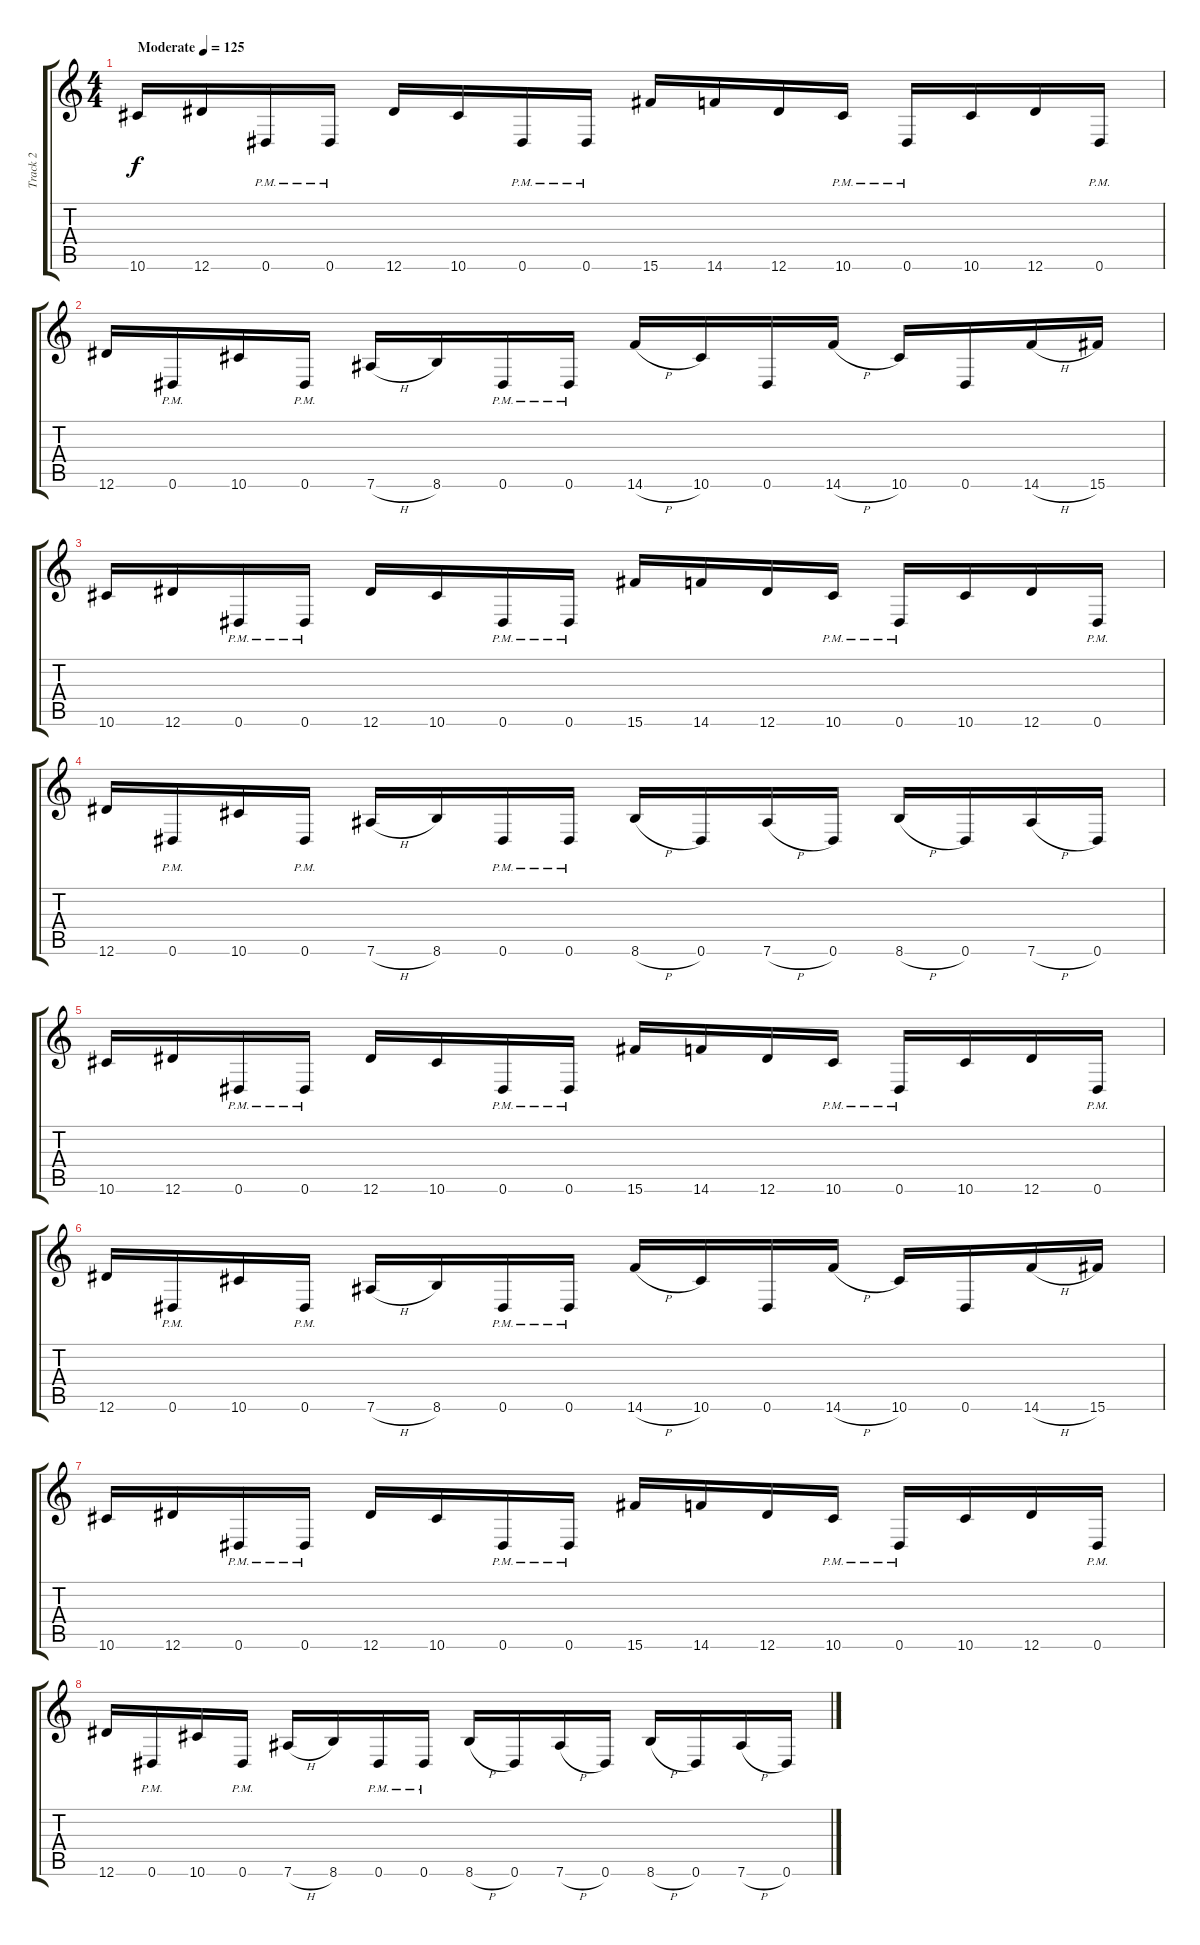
\track ("Track 2" "Track 2") {instrument distortionguitar}
\staff {score tabs}
\tuning (F4 C4 Ab3 Eb3 Bb2 Eb2) {hide}
\ts (4 4)
\tempo (125 "Moderate")
\clef g2
\ks c
10.6.16{dy f volume 10 instrument overdrivenguitar} 12.6.16 0.6{pm}.16 0.6{pm}.16 12.6.16 10.6.16 0.6{pm}.16 0.6{pm}.16 15.6.16 14.6.16 12.6.16 10.6{pm}.16 0.6{pm}.16 10.6.16 12.6.16 0.6{pm}.16 |
12.6.16 0.6{pm}.16 10.6.16 0.6{pm}.16 7.6{h}.16 8.6.16 0.6{pm}.16 0.6{pm}.16 14.6{h}.16 10.6.16 0.6.16 14.6{h}.16 10.6.16 0.6.16 14.6{h}.16 15.6.16 |
10.6.16 12.6.16 0.6{pm}.16 0.6{pm}.16 12.6.16 10.6.16 0.6{pm}.16 0.6{pm}.16 15.6.16 14.6.16 12.6.16 10.6{pm}.16 0.6{pm}.16 10.6.16 12.6.16 0.6{pm}.16 |
12.6.16 0.6{pm}.16 10.6.16 0.6{pm}.16 7.6{h}.16 8.6.16 0.6{pm}.16 0.6{pm}.16 8.6{h}.16 0.6.16 7.6{h}.16 0.6.16 8.6{h}.16 0.6.16 7.6{h}.16 0.6.16 |
10.6.16 12.6.16 0.6{pm}.16 0.6{pm}.16 12.6.16 10.6.16 0.6{pm}.16 0.6{pm}.16 15.6.16 14.6.16 12.6.16 10.6{pm}.16 0.6{pm}.16 10.6.16 12.6.16 0.6{pm}.16 |
12.6.16 0.6{pm}.16 10.6.16 0.6{pm}.16 7.6{h}.16 8.6.16 0.6{pm}.16 0.6{pm}.16 14.6{h}.16 10.6.16 0.6.16 14.6{h}.16 10.6.16 0.6.16 14.6{h}.16 15.6.16 |
10.6.16 12.6.16 0.6{pm}.16 0.6{pm}.16 12.6.16 10.6.16 0.6{pm}.16 0.6{pm}.16 15.6.16 14.6.16 12.6.16 10.6{pm}.16 0.6{pm}.16 10.6.16 12.6.16 0.6{pm}.16 |
12.6.16 0.6{pm}.16 10.6.16 0.6{pm}.16 7.6{h}.16 8.6.16 0.6{pm}.16 0.6{pm}.16 8.6{h}.16 0.6.16 7.6{h}.16 0.6.16 8.6{h}.16 0.6.16 7.6{h}.16 0.6.16
